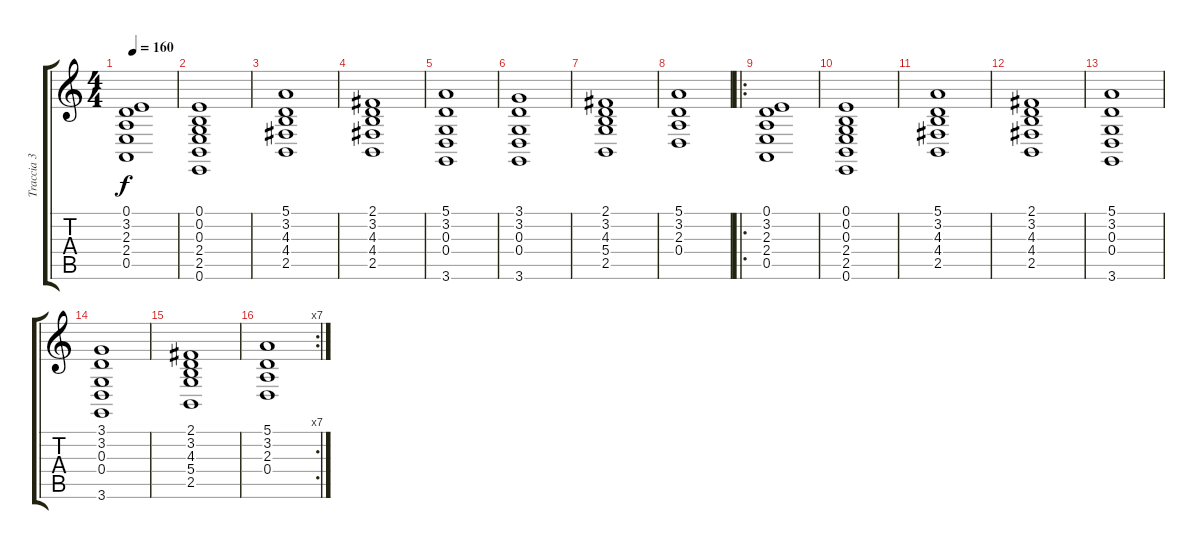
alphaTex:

\track ("Traccia 3" "Traccia 3") {instrument stringensemble2}
\staff {score tabs}
\tuning (E4 B3 G3 D3 A2 E2) {hide}
\ts (4 4)
\tempo 160
\clef g2
\ks c
(0.1 3.2 2.3 2.4 0.5).1{dy f instrument stringensemble2} |
(0.1 0.2 0.3 2.4 2.5 0.6).1 |
(5.1 3.2 4.3 4.4 2.5).1 |
(2.1 3.2 4.3 4.4 2.5).1 |
(5.1 3.2 0.3 0.4 3.6).1 |
(3.1 3.2 0.3 0.4 3.6).1 |
(2.1 3.2 4.3 5.4 2.5).1 |
(5.1 3.2 2.3 0.4).1 |
\ro
(0.1 3.2 2.3 2.4 0.5).1 |
(0.1 0.2 0.3 2.4 2.5 0.6).1 |
(5.1 3.2 4.3 4.4 2.5).1 |
(2.1 3.2 4.3 4.4 2.5).1 |
(5.1 3.2 0.3 0.4 3.6).1 |
(3.1 3.2 0.3 0.4 3.6).1 |
(2.1 3.2 4.3 5.4 2.5).1 |
\rc 7
(5.1 3.2 2.3 0.4).1
